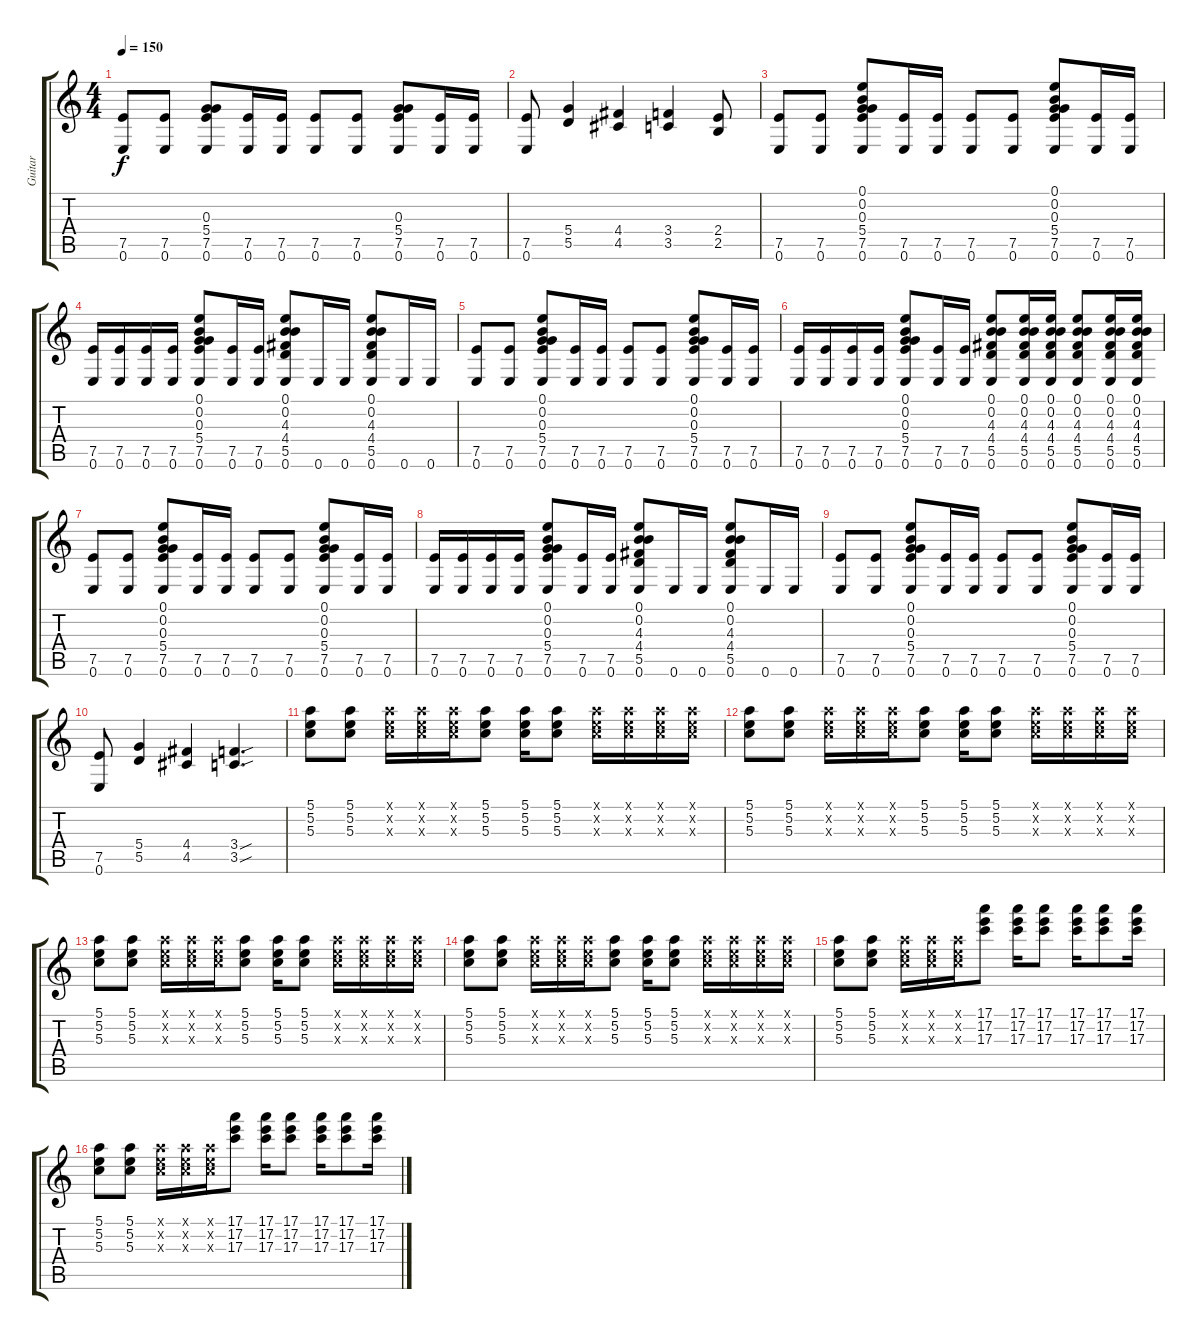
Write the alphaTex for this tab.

\track ("Guitar" "Guitar") {instrument electricguitarclean}
\staff {score tabs}
\tuning (E4 B3 G3 D3 A2 E2) {hide}
\ts (4 4)
\tempo 150
\clef g2
\ks c
(7.5 0.6).8{dy f} (7.5 0.6).8 (0.3 5.4 7.5 0.6).8 (7.5 0.6).16 (7.5 0.6).16 (7.5 0.6).8 (7.5 0.6).8 (0.3 5.4 7.5 0.6).8 (7.5 0.6).16 (7.5 0.6).16 |
(7.5 0.6).8 (5.4 5.5).4 (4.4 4.5).4 (3.4 3.5).4 (2.4 2.5).8 |
(7.5 0.6).8 (7.5 0.6).8 (0.1 0.2 0.3 5.4 7.5 0.6).8 (7.5 0.6).16 (7.5 0.6).16 (7.5 0.6).8 (7.5 0.6).8 (0.1 0.2 0.3 5.4 7.5 0.6).8 (7.5 0.6).16 (7.5 0.6).16 |
(7.5 0.6).16 (7.5 0.6).16 (7.5 0.6).16 (7.5 0.6).16 (0.1 0.2 0.3 5.4 7.5 0.6).8 (7.5 0.6).16 (7.5 0.6).16 (0.1 0.2 4.3 4.4 5.5 0.6).8 0.6.16 0.6.16 (0.1 0.2 4.3 4.4 5.5 0.6).8 0.6.16 0.6.16 |
(7.5 0.6).8 (7.5 0.6).8 (0.1 0.2 0.3 5.4 7.5 0.6).8 (7.5 0.6).16 (7.5 0.6).16 (7.5 0.6).8 (7.5 0.6).8 (0.1 0.2 0.3 5.4 7.5 0.6).8 (7.5 0.6).16 (7.5 0.6).16 |
(7.5 0.6).16 (7.5 0.6).16 (7.5 0.6).16 (7.5 0.6).16 (0.1 0.2 0.3 5.4 7.5 0.6).8 (7.5 0.6).16 (7.5 0.6).16 (0.1 0.2 4.3 4.4 5.5 0.6).8 (0.1 0.2 4.3 4.4 5.5 0.6).16 (0.1 0.2 4.3 4.4 5.5 0.6).16 (0.1 0.2 4.3 4.4 5.5 0.6).8 (0.1 0.2 4.3 4.4 5.5 0.6).16 (0.1 0.2 4.3 4.4 5.5 0.6).16 |
(7.5 0.6).8 (7.5 0.6).8 (0.1 0.2 0.3 5.4 7.5 0.6).8 (7.5 0.6).16 (7.5 0.6).16 (7.5 0.6).8 (7.5 0.6).8 (0.1 0.2 0.3 5.4 7.5 0.6).8 (7.5 0.6).16 (7.5 0.6).16 |
(7.5 0.6).16 (7.5 0.6).16 (7.5 0.6).16 (7.5 0.6).16 (0.1 0.2 0.3 5.4 7.5 0.6).8 (7.5 0.6).16 (7.5 0.6).16 (0.1 0.2 4.3 4.4 5.5 0.6).8 0.6.16 0.6.16 (0.1 0.2 4.3 4.4 5.5 0.6).8 0.6.16 0.6.16 |
(7.5 0.6).8 (7.5 0.6).8 (0.1 0.2 0.3 5.4 7.5 0.6).8 (7.5 0.6).16 (7.5 0.6).16 (7.5 0.6).8 (7.5 0.6).8 (0.1 0.2 0.3 5.4 7.5 0.6).8 (7.5 0.6).16 (7.5 0.6).16 |
(7.5 0.6).8 (5.4 5.5).4 (4.4 4.5).4 (3.4{sou} 3.5{sou}).4{d} |
(5.1 5.2 5.3).8 (5.1 5.2 5.3).8 (5.1{x} 5.2{x} 5.3{x}).16 (5.1{x} 5.2{x} 5.3{x}).16 (5.1{x} 5.2{x} 5.3{x}).16 (5.1 5.2 5.3).8 (5.1 5.2 5.3).16 (5.1 5.2 5.3).8 (5.1{x} 5.2{x} 5.3{x}).16 (5.1{x} 5.2{x} 5.3{x}).16 (5.1{x} 5.2{x} 5.3{x}).16 (5.1{x} 5.2{x} 5.3{x}).16 |
(5.1 5.2 5.3).8 (5.1 5.2 5.3).8 (5.1{x} 5.2{x} 5.3{x}).16 (5.1{x} 5.2{x} 5.3{x}).16 (5.1{x} 5.2{x} 5.3{x}).16 (5.1 5.2 5.3).8 (5.1 5.2 5.3).16 (5.1 5.2 5.3).8 (5.1{x} 5.2{x} 5.3{x}).16 (5.1{x} 5.2{x} 5.3{x}).16 (5.1{x} 5.2{x} 5.3{x}).16 (5.1{x} 5.2{x} 5.3{x}).16 |
(5.1 5.2 5.3).8 (5.1 5.2 5.3).8 (5.1{x} 5.2{x} 5.3{x}).16 (5.1{x} 5.2{x} 5.3{x}).16 (5.1{x} 5.2{x} 5.3{x}).16 (5.1 5.2 5.3).8 (5.1 5.2 5.3).16 (5.1 5.2 5.3).8 (5.1{x} 5.2{x} 5.3{x}).16 (5.1{x} 5.2{x} 5.3{x}).16 (5.1{x} 5.2{x} 5.3{x}).16 (5.1{x} 5.2{x} 5.3{x}).16 |
(5.1 5.2 5.3).8 (5.1 5.2 5.3).8 (5.1{x} 5.2{x} 5.3{x}).16 (5.1{x} 5.2{x} 5.3{x}).16 (5.1{x} 5.2{x} 5.3{x}).16 (5.1 5.2 5.3).8 (5.1 5.2 5.3).16 (5.1 5.2 5.3).8 (5.1{x} 5.2{x} 5.3{x}).16 (5.1{x} 5.2{x} 5.3{x}).16 (5.1{x} 5.2{x} 5.3{x}).16 (5.1{x} 5.2{x} 5.3{x}).16 |
(5.1 5.2 5.3).8 (5.1 5.2 5.3).8 (5.1{x} 5.2{x} 5.3{x}).16 (5.1{x} 5.2{x} 5.3{x}).16 (5.1{x} 5.2{x} 5.3{x}).16 (17.1 17.2 17.3).8 (17.1 17.2 17.3).16 (17.1 17.2 17.3).8 (17.1 17.2 17.3).16 (17.1 17.2 17.3).8 (17.1 17.2 17.3).16 |
(5.1 5.2 5.3).8 (5.1 5.2 5.3).8 (5.1{x} 5.2{x} 5.3{x}).16 (5.1{x} 5.2{x} 5.3{x}).16 (5.1{x} 5.2{x} 5.3{x}).16 (17.1 17.2 17.3).8 (17.1 17.2 17.3).16 (17.1 17.2 17.3).8 (17.1 17.2 17.3).16 (17.1 17.2 17.3).8 (17.1 17.2 17.3).16
